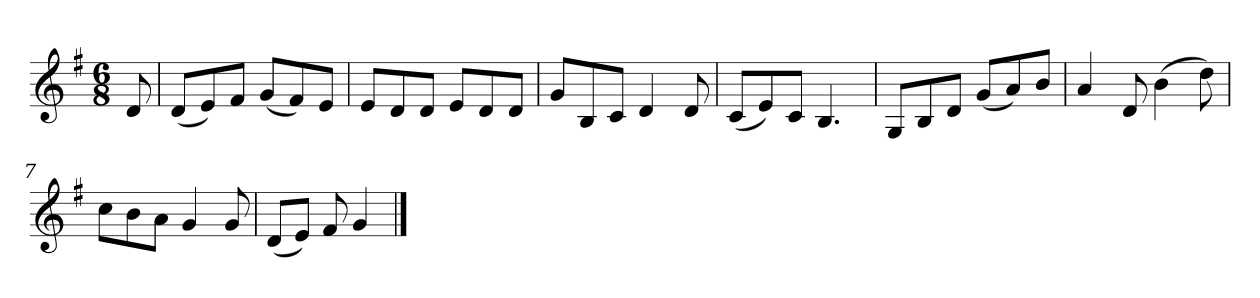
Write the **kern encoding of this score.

**kern
*part1
*staff1
*k[f#]
*M6/8
*MM120
=
8d
=1
(8dL
8e)
8f#J
(8gL
8f#)
8eJ
=2
8eL
8d
8dJ
8eL
8d
8dJ
=3
8gL
8B
8cJ
4d
8d
=4
(8cL
8e)
8cJ
4.B
=5
8GL
8B
8dJ
(8gL
8a)
8bJ
=6
4a
8d
(4b
8dd)
=7
8ccL
8b
8aJ
4g
8g
=8
(8dL
8eJ)
8f#
4g
==
*-
